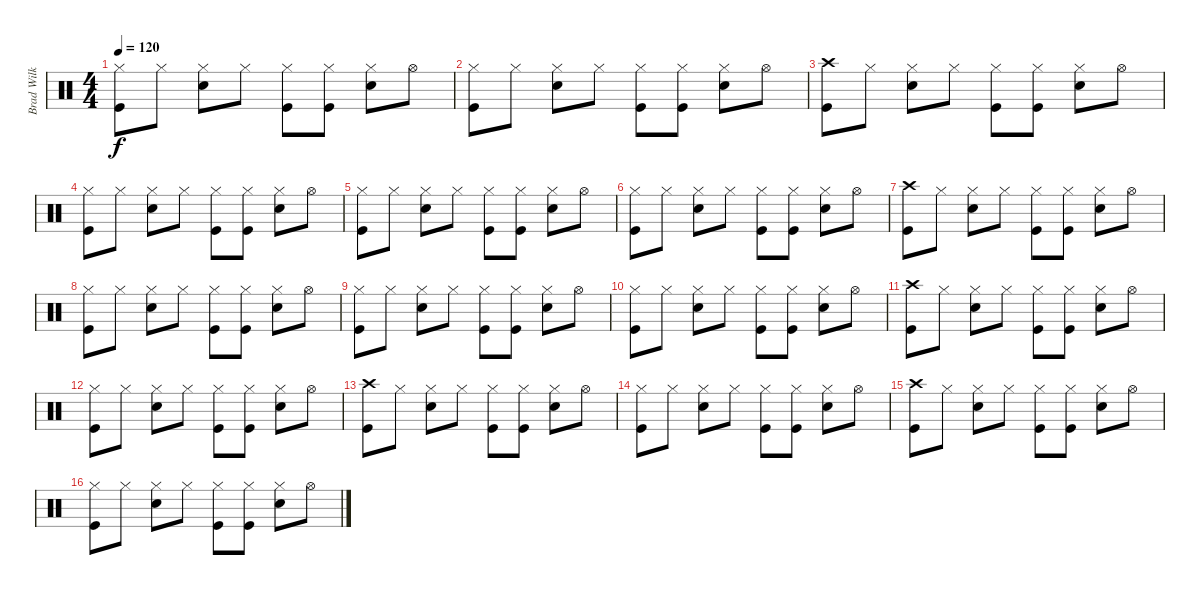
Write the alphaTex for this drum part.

\track ("Brad Wilk (Drums)" "Brad Wilk ") {instrument percussion}
\staff {score}
\articulation defaults
\ts (4 4)
\tempo 120
\clef neutral
\ks c
("Hi-Hat (closed)" "Kick (hit)").8{dy f} "Hi-Hat (closed)".8 ("Hi-Hat (closed)" "Electric Snare (hit)").8 "Hi-Hat (closed)".8 ("Hi-Hat (closed)" "Kick (hit)").8 ("Hi-Hat (closed)" "Kick (hit)").8 ("Hi-Hat (closed)" "Electric Snare (hit)").8 "Hi-Hat (open)".8 |
("Hi-Hat (closed)" "Kick (hit)").8 "Hi-Hat (closed)".8 ("Hi-Hat (closed)" "Electric Snare (hit)").8 "Hi-Hat (closed)".8 ("Hi-Hat (closed)" "Kick (hit)").8 ("Hi-Hat (closed)" "Kick (hit)").8 ("Hi-Hat (closed)" "Electric Snare (hit)").8 "Hi-Hat (open)".8 |
("Crash high (hit)" "Kick (hit)").8 "Hi-Hat (closed)".8 ("Hi-Hat (closed)" "Electric Snare (hit)").8 "Hi-Hat (closed)".8 ("Hi-Hat (closed)" "Kick (hit)").8 ("Hi-Hat (closed)" "Kick (hit)").8 ("Hi-Hat (closed)" "Electric Snare (hit)").8 "Hi-Hat (open)".8 |
("Hi-Hat (closed)" "Kick (hit)").8 "Hi-Hat (closed)".8 ("Hi-Hat (closed)" "Electric Snare (hit)").8 "Hi-Hat (closed)".8 ("Hi-Hat (closed)" "Kick (hit)").8 ("Hi-Hat (closed)" "Kick (hit)").8 ("Hi-Hat (closed)" "Electric Snare (hit)").8 "Hi-Hat (open)".8 |
("Hi-Hat (closed)" "Kick (hit)").8 "Hi-Hat (closed)".8 ("Hi-Hat (closed)" "Electric Snare (hit)").8 "Hi-Hat (closed)".8 ("Hi-Hat (closed)" "Kick (hit)").8 ("Hi-Hat (closed)" "Kick (hit)").8 ("Hi-Hat (closed)" "Electric Snare (hit)").8 "Hi-Hat (open)".8 |
("Hi-Hat (closed)" "Kick (hit)").8 "Hi-Hat (closed)".8 ("Hi-Hat (closed)" "Electric Snare (hit)").8 "Hi-Hat (closed)".8 ("Hi-Hat (closed)" "Kick (hit)").8 ("Hi-Hat (closed)" "Kick (hit)").8 ("Hi-Hat (closed)" "Electric Snare (hit)").8 "Hi-Hat (open)".8 |
("Crash high (hit)" "Kick (hit)").8 "Hi-Hat (closed)".8 ("Hi-Hat (closed)" "Electric Snare (hit)").8 "Hi-Hat (closed)".8 ("Hi-Hat (closed)" "Kick (hit)").8 ("Hi-Hat (closed)" "Kick (hit)").8 ("Hi-Hat (closed)" "Electric Snare (hit)").8 "Hi-Hat (open)".8 |
("Hi-Hat (closed)" "Kick (hit)").8 "Hi-Hat (closed)".8 ("Hi-Hat (closed)" "Electric Snare (hit)").8 "Hi-Hat (closed)".8 ("Hi-Hat (closed)" "Kick (hit)").8 ("Hi-Hat (closed)" "Kick (hit)").8 ("Hi-Hat (closed)" "Electric Snare (hit)").8 "Hi-Hat (open)".8 |
("Hi-Hat (closed)" "Kick (hit)").8 "Hi-Hat (closed)".8 ("Hi-Hat (closed)" "Electric Snare (hit)").8 "Hi-Hat (closed)".8 ("Hi-Hat (closed)" "Kick (hit)").8 ("Hi-Hat (closed)" "Kick (hit)").8 ("Hi-Hat (closed)" "Electric Snare (hit)").8 "Hi-Hat (open)".8 |
("Hi-Hat (closed)" "Kick (hit)").8 "Hi-Hat (closed)".8 ("Hi-Hat (closed)" "Electric Snare (hit)").8 "Hi-Hat (closed)".8 ("Hi-Hat (closed)" "Kick (hit)").8 ("Hi-Hat (closed)" "Kick (hit)").8 ("Hi-Hat (closed)" "Electric Snare (hit)").8 "Hi-Hat (open)".8 |
("Crash high (hit)" "Kick (hit)").8 "Hi-Hat (closed)".8 ("Hi-Hat (closed)" "Electric Snare (hit)").8 "Hi-Hat (closed)".8 ("Hi-Hat (closed)" "Kick (hit)").8 ("Hi-Hat (closed)" "Kick (hit)").8 ("Hi-Hat (closed)" "Electric Snare (hit)").8 "Hi-Hat (open)".8 |
("Hi-Hat (closed)" "Kick (hit)").8 "Hi-Hat (closed)".8 ("Hi-Hat (closed)" "Electric Snare (hit)").8 "Hi-Hat (closed)".8 ("Hi-Hat (closed)" "Kick (hit)").8 ("Hi-Hat (closed)" "Kick (hit)").8 ("Hi-Hat (closed)" "Electric Snare (hit)").8 "Hi-Hat (open)".8 |
("Crash high (hit)" "Kick (hit)").8 "Hi-Hat (closed)".8 ("Hi-Hat (closed)" "Electric Snare (hit)").8 "Hi-Hat (closed)".8 ("Hi-Hat (closed)" "Kick (hit)").8 ("Hi-Hat (closed)" "Kick (hit)").8 ("Hi-Hat (closed)" "Electric Snare (hit)").8 "Hi-Hat (open)".8 |
("Hi-Hat (closed)" "Kick (hit)").8 "Hi-Hat (closed)".8 ("Hi-Hat (closed)" "Electric Snare (hit)").8 "Hi-Hat (closed)".8 ("Hi-Hat (closed)" "Kick (hit)").8 ("Hi-Hat (closed)" "Kick (hit)").8 ("Hi-Hat (closed)" "Electric Snare (hit)").8 "Hi-Hat (open)".8 |
("Crash high (hit)" "Kick (hit)").8 "Hi-Hat (closed)".8 ("Hi-Hat (closed)" "Electric Snare (hit)").8 "Hi-Hat (closed)".8 ("Hi-Hat (closed)" "Kick (hit)").8 ("Hi-Hat (closed)" "Kick (hit)").8 ("Hi-Hat (closed)" "Electric Snare (hit)").8 "Hi-Hat (open)".8 |
("Hi-Hat (closed)" "Kick (hit)").8 "Hi-Hat (closed)".8 ("Hi-Hat (closed)" "Electric Snare (hit)").8 "Hi-Hat (closed)".8 ("Hi-Hat (closed)" "Kick (hit)").8 ("Hi-Hat (closed)" "Kick (hit)").8 ("Hi-Hat (closed)" "Electric Snare (hit)").8 "Hi-Hat (open)".8
